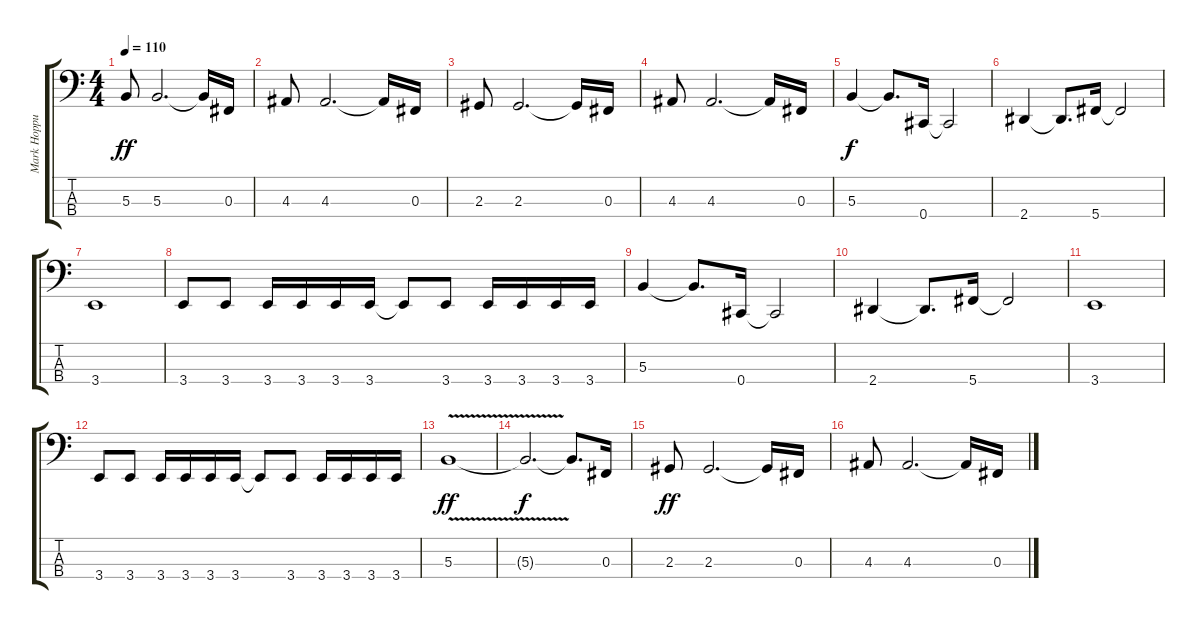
\track ("Mark Hoppus Bass" "Mark Hoppu") {instrument fretlessbass}
\staff {score tabs}
\tuning (E2 B1 Gb1 Db1) {hide}
\ts (4 4)
\tempo 110
\clef f4
\ks c
5.3.8{dy ff} 5.3.2{d} 5.3{t}.16 0.3.16 |
4.3.8 4.3.2{d} 4.3{t}.16 0.3.16 |
2.3.8 2.3.2{d} 2.3{t}.16 0.3.16 |
4.3.8 4.3.2{d} 4.3{t}.16 0.3.16 |
5.3.4{dy f} 5.3{t}.8{d} 0.4.16 0.4{t}.2 |
2.4.4 2.4{t}.8{d} 5.4.16 5.4{t}.2 |
3.4.1 |
3.4.8 3.4.8 3.4.16 3.4.16 3.4.16 3.4.16 3.4{t}.8 3.4.8 3.4.16 3.4.16 3.4.16 3.4.16 |
5.3.4 5.3{t}.8{d} 0.4.16 0.4{t}.2 |
2.4.4 2.4{t}.8{d} 5.4.16 5.4{t}.2 |
3.4.1 |
3.4.8 3.4.8 3.4.16 3.4.16 3.4.16 3.4.16 3.4{t}.8 3.4.8 3.4.16 3.4.16 3.4.16 3.4.16 |
5.3{v}.1{dy ff} |
5.3{t}.2{d dy f} 5.3{t}.8{d} 0.3.16 |
2.3.8{dy ff} 2.3.2{d} 2.3{t}.16 0.3.16 |
4.3.8 4.3.2{d} 4.3{t}.16 0.3.16
